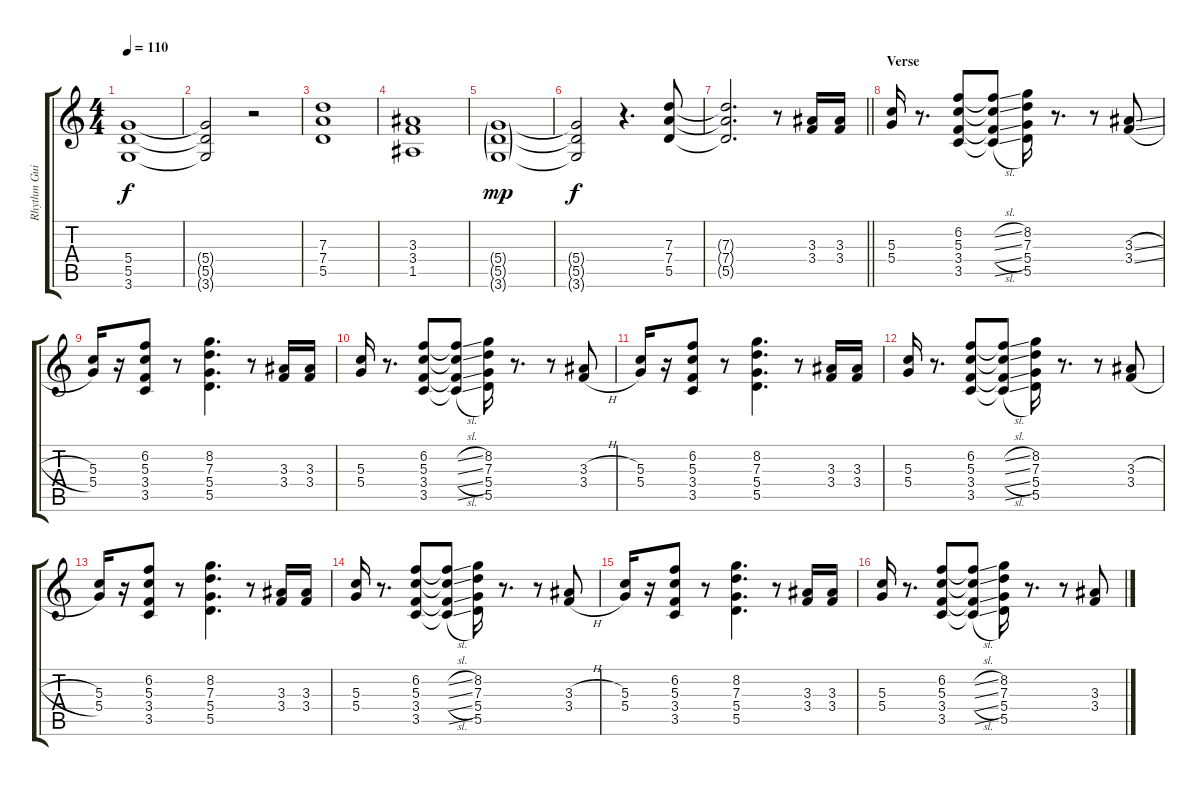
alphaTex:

\track ("Rhythm Guitar" "Rhythm Gui") {instrument overdrivenguitar}
\staff {score tabs}
\tuning (E4 B3 G3 D3 A2 E2) {hide}
\ts (4 4)
\tempo 110
\clef g2
\ks c
(5.4 5.5 3.6).1{dy f} |
(5.4{t} 5.5{t} 3.6{t}).2 r.2 |
(7.3 7.4 5.5).1 |
(3.3 3.4 1.5).1 |
(5.4{g} 5.5{g} 3.6{g}).1{dy mp} |
(5.4{t} 5.5{t} 3.6{t}).2{dy f} r.4{d} (7.3 7.4 5.5).8 |
\barLineRight lightlight
(7.3{t} 7.4{t} 5.5{t}).2{d} r.8 (3.3 3.4).16{volume 12} (3.3 3.4).16 |
\section ("" "Verse")
(5.3 5.4).16 r.8{d} (6.2 5.3 3.4 3.5).8 (6.2{sl t} 5.3{sl t} 3.4{sl t} 3.5{sl t}).8 (8.2 7.3 5.4 5.5).16 r.8{d} r.8 (3.3{sl} 3.4{sl}).8 |
(5.3 5.4).16 r.16 (6.2 5.3 3.4 3.5).8 r.8 (8.2 7.3 5.4 5.5).4{d} r.8 (3.3 3.4).16 (3.3 3.4).16 |
(5.3 5.4).16 r.8{d} (6.2 5.3 3.4 3.5).8 (6.2{sl t} 5.3{sl t} 3.4{sl t} 3.5{sl t}).8 (8.2 7.3 5.4 5.5).16 r.8{d} r.8 (3.3{h} 3.4{h}).8 |
(5.3 5.4).16 r.16 (6.2 5.3 3.4 3.5).8 r.8 (8.2 7.3 5.4 5.5).4{d} r.8 (3.3 3.4).16 (3.3 3.4).16 |
(5.3 5.4).16 r.8{d} (6.2 5.3 3.4 3.5).8 (6.2{sl t} 5.3{sl t} 3.4{sl t} 3.5{sl t}).8 (8.2 7.3 5.4 5.5).16 r.8{d} r.8 (3.3{h} 3.4{h}).8 |
(5.3 5.4).16 r.16 (6.2 5.3 3.4 3.5).8 r.8 (8.2 7.3 5.4 5.5).4{d} r.8 (3.3 3.4).16 (3.3 3.4).16 |
(5.3 5.4).16 r.8{d} (6.2 5.3 3.4 3.5).8 (6.2{sl t} 5.3{sl t} 3.4{sl t} 3.5{sl t}).8 (8.2 7.3 5.4 5.5).16 r.8{d} r.8 (3.3{h} 3.4{h}).8 |
(5.3 5.4).16 r.16 (6.2 5.3 3.4 3.5).8 r.8 (8.2 7.3 5.4 5.5).4{d} r.8 (3.3 3.4).16 (3.3 3.4).16 |
(5.3 5.4).16 r.8{d} (6.2 5.3 3.4 3.5).8 (6.2{sl t} 5.3{sl t} 3.4{sl t} 3.5{sl t}).8 (8.2 7.3 5.4 5.5).16 r.8{d} r.8 (3.3{h} 3.4{h}).8
